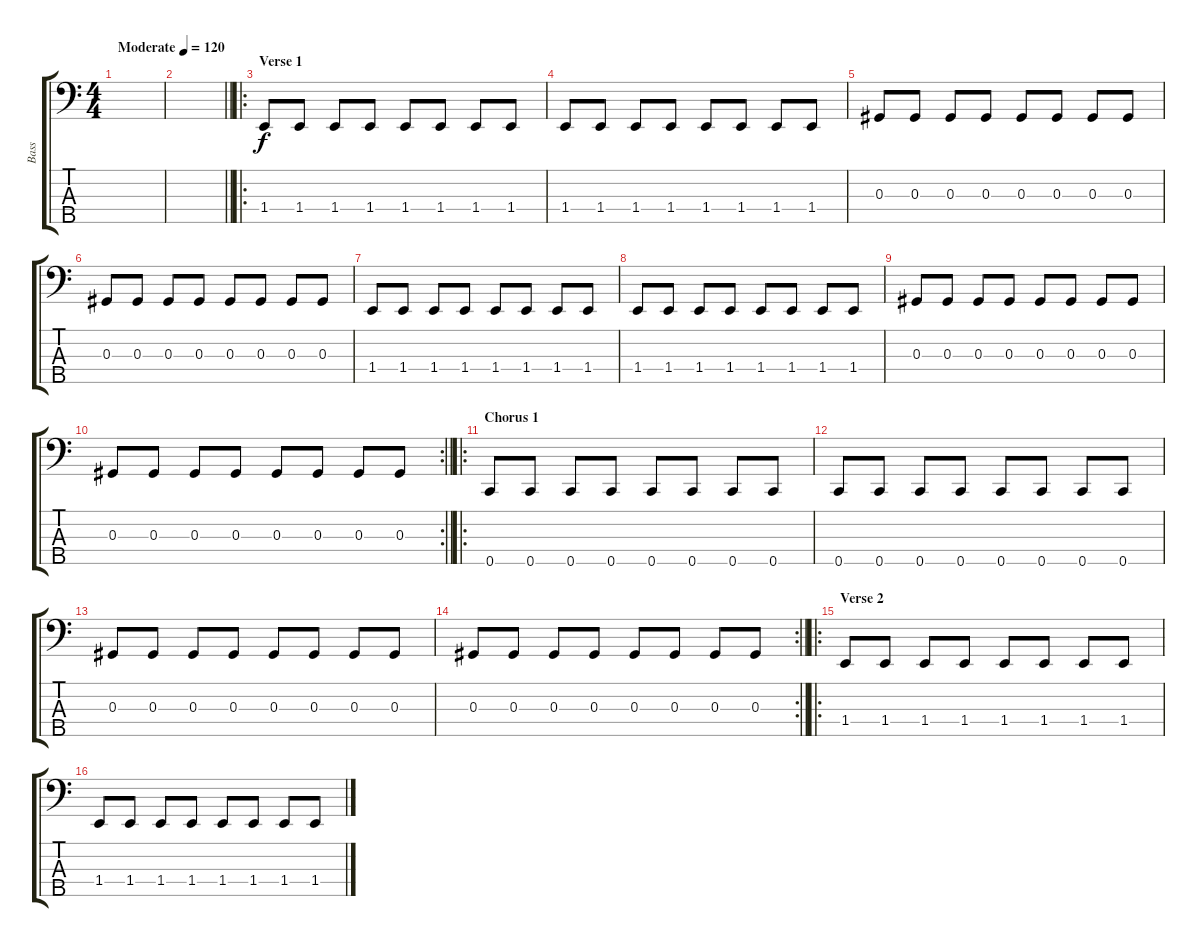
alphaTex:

\track ("Bass" "Bass") {instrument electricbassfinger}
\staff {score tabs}
\tuning (Gb2 Db2 Ab1 Eb1 C1) {hide}
\ts (4 4)
\tempo (120 "Moderate")
\clef f4
\ks c
|
\barLineRight lightlight
|
\ro
\section ("" "Verse 1")
1.4.8 1.4.8 1.4.8 1.4.8 1.4.8 1.4.8 1.4.8 1.4.8 |
1.4.8 1.4.8 1.4.8 1.4.8 1.4.8 1.4.8 1.4.8 1.4.8 |
0.3.8 0.3.8 0.3.8 0.3.8 0.3.8 0.3.8 0.3.8 0.3.8 |
0.3.8 0.3.8 0.3.8 0.3.8 0.3.8 0.3.8 0.3.8 0.3.8 |
1.4.8 1.4.8 1.4.8 1.4.8 1.4.8 1.4.8 1.4.8 1.4.8 |
1.4.8 1.4.8 1.4.8 1.4.8 1.4.8 1.4.8 1.4.8 1.4.8 |
0.3.8 0.3.8 0.3.8 0.3.8 0.3.8 0.3.8 0.3.8 0.3.8 |
\rc 2
\barLineRight lightlight
0.3.8 0.3.8 0.3.8 0.3.8 0.3.8 0.3.8 0.3.8 0.3.8 |
\ro
\section ("" "Chorus 1")
0.5.8 0.5.8 0.5.8 0.5.8 0.5.8 0.5.8 0.5.8 0.5.8 |
0.5.8 0.5.8 0.5.8 0.5.8 0.5.8 0.5.8 0.5.8 0.5.8 |
0.3.8 0.3.8 0.3.8 0.3.8 0.3.8 0.3.8 0.3.8 0.3.8 |
\rc 2
\barLineRight lightlight
0.3.8 0.3.8 0.3.8 0.3.8 0.3.8 0.3.8 0.3.8 0.3.8 |
\ro
\section ("" "Verse 2")
1.4.8 1.4.8 1.4.8 1.4.8 1.4.8 1.4.8 1.4.8 1.4.8 |
1.4.8 1.4.8 1.4.8 1.4.8 1.4.8 1.4.8 1.4.8 1.4.8
